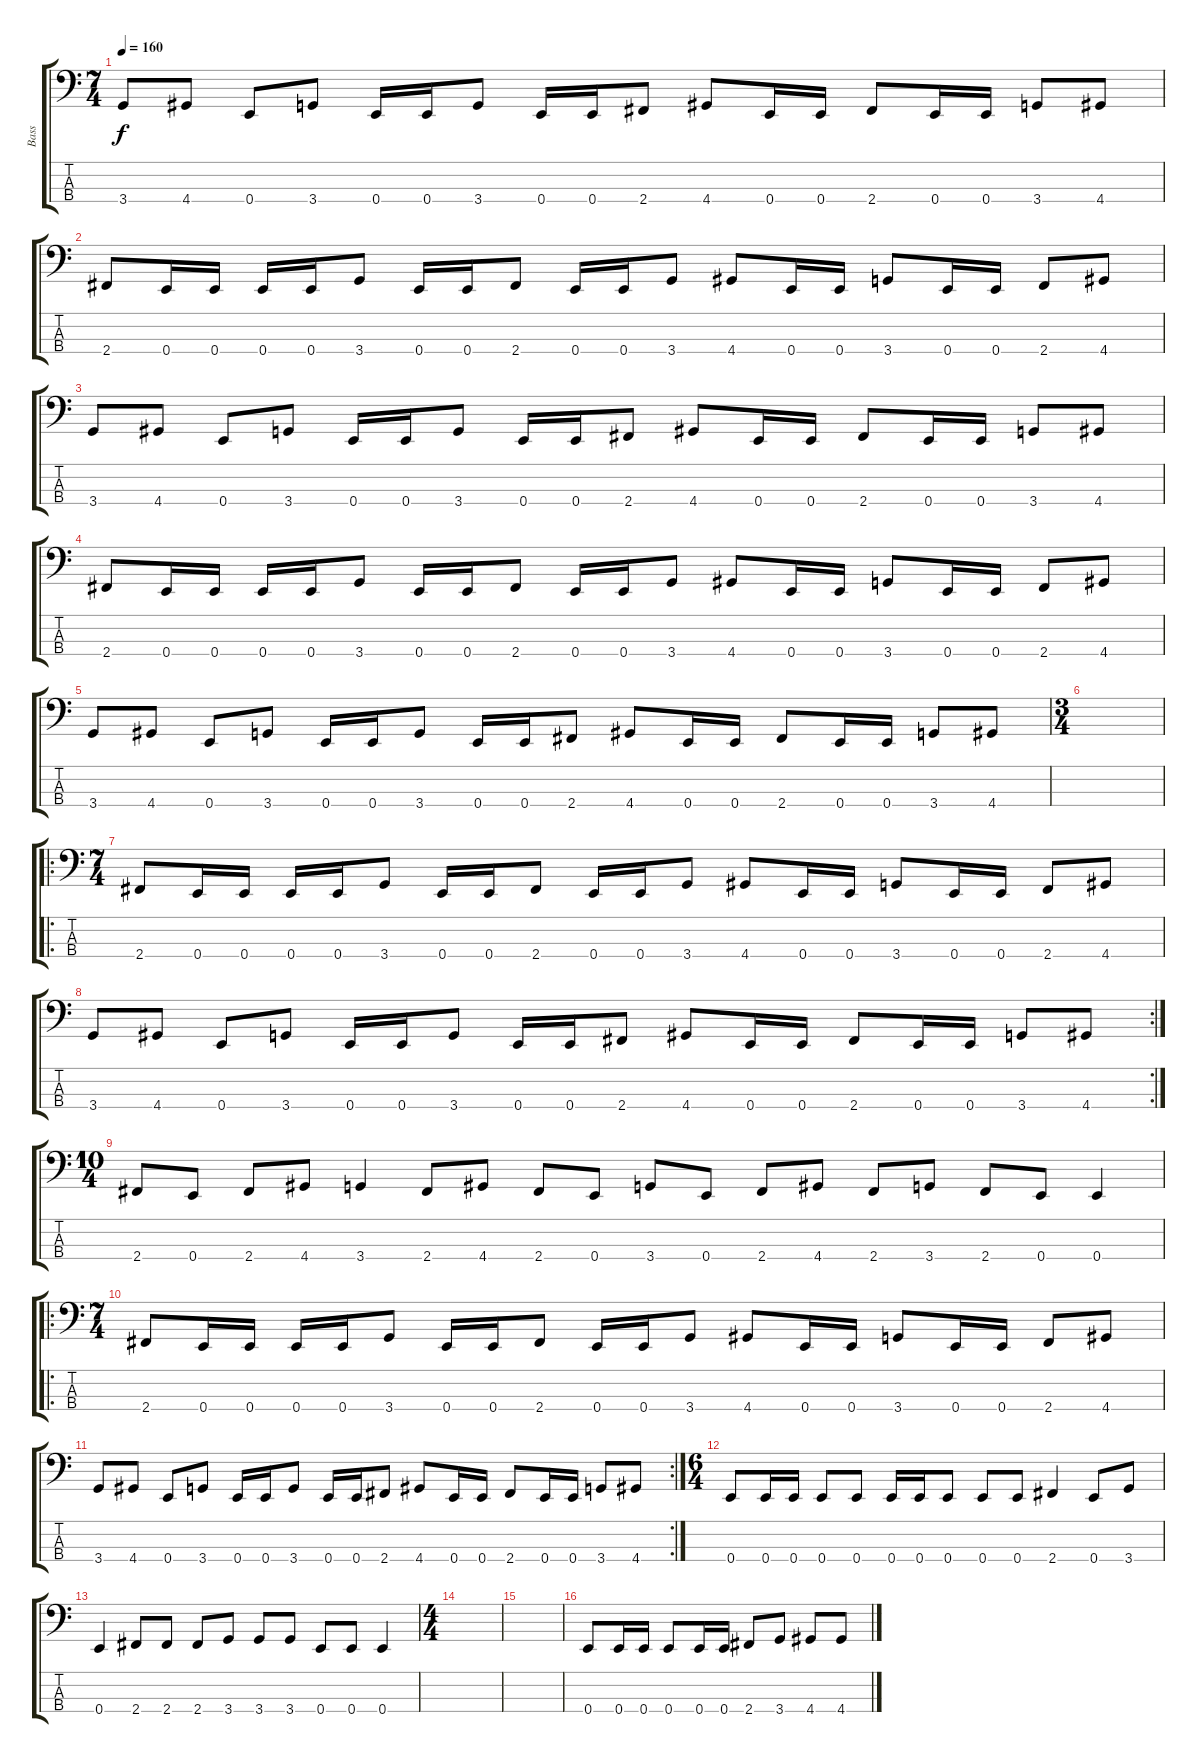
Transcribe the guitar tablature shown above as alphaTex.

\track ("Bass" "Bass") {instrument electricbasspick}
\staff {score tabs}
\tuning (G2 D2 A1 E1) {hide}
\ts (7 4)
\tempo 160
\clef f4
\ks c
3.4.8{dy f} 4.4.8 0.4.8 3.4.8 0.4.16 0.4.16 3.4.8 0.4.16 0.4.16 2.4.8 4.4.8 0.4.16 0.4.16 2.4.8 0.4.16 0.4.16 3.4.8 4.4.8 |
2.4.8 0.4.16 0.4.16 0.4.16 0.4.16 3.4.8 0.4.16 0.4.16 2.4.8 0.4.16 0.4.16 3.4.8 4.4.8 0.4.16 0.4.16 3.4.8 0.4.16 0.4.16 2.4.8 4.4.8 |
3.4.8 4.4.8 0.4.8 3.4.8 0.4.16 0.4.16 3.4.8 0.4.16 0.4.16 2.4.8 4.4.8 0.4.16 0.4.16 2.4.8 0.4.16 0.4.16 3.4.8 4.4.8 |
2.4.8 0.4.16 0.4.16 0.4.16 0.4.16 3.4.8 0.4.16 0.4.16 2.4.8 0.4.16 0.4.16 3.4.8 4.4.8 0.4.16 0.4.16 3.4.8 0.4.16 0.4.16 2.4.8 4.4.8 |
3.4.8 4.4.8 0.4.8 3.4.8 0.4.16 0.4.16 3.4.8 0.4.16 0.4.16 2.4.8 4.4.8 0.4.16 0.4.16 2.4.8 0.4.16 0.4.16 3.4.8 4.4.8 |
\ts (3 4)
|
\ro
\ts (7 4)
2.4.8 0.4.16 0.4.16 0.4.16 0.4.16 3.4.8 0.4.16 0.4.16 2.4.8 0.4.16 0.4.16 3.4.8 4.4.8 0.4.16 0.4.16 3.4.8 0.4.16 0.4.16 2.4.8 4.4.8 |
\rc 2
3.4.8 4.4.8 0.4.8 3.4.8 0.4.16 0.4.16 3.4.8 0.4.16 0.4.16 2.4.8 4.4.8 0.4.16 0.4.16 2.4.8 0.4.16 0.4.16 3.4.8 4.4.8 |
\ts (10 4)
2.4.8 0.4.8 2.4.8 4.4.8 3.4.4 2.4.8 4.4.8 2.4.8 0.4.8 3.4.8 0.4.8 2.4.8 4.4.8 2.4.8 3.4.8 2.4.8 0.4.8 0.4.4 |
\ro
\ts (7 4)
2.4.8 0.4.16 0.4.16 0.4.16 0.4.16 3.4.8 0.4.16 0.4.16 2.4.8 0.4.16 0.4.16 3.4.8 4.4.8 0.4.16 0.4.16 3.4.8 0.4.16 0.4.16 2.4.8 4.4.8 |
\rc 2
3.4.8 4.4.8 0.4.8 3.4.8 0.4.16 0.4.16 3.4.8 0.4.16 0.4.16 2.4.8 4.4.8 0.4.16 0.4.16 2.4.8 0.4.16 0.4.16 3.4.8 4.4.8 |
\ts (6 4)
0.4.8 0.4.16 0.4.16 0.4.8 0.4.8 0.4.16 0.4.16 0.4.8 0.4.8 0.4.8 2.4.4 0.4.8 3.4.8 |
0.4.4 2.4.8 2.4.8 2.4.8 3.4.8 3.4.8 3.4.8 0.4.8 0.4.8 0.4.4 |
\ts (4 4)
|
|
0.4.8 0.4.16 0.4.16 0.4.8 0.4.16 0.4.16 2.4.8 3.4.8 4.4.8 4.4.8
